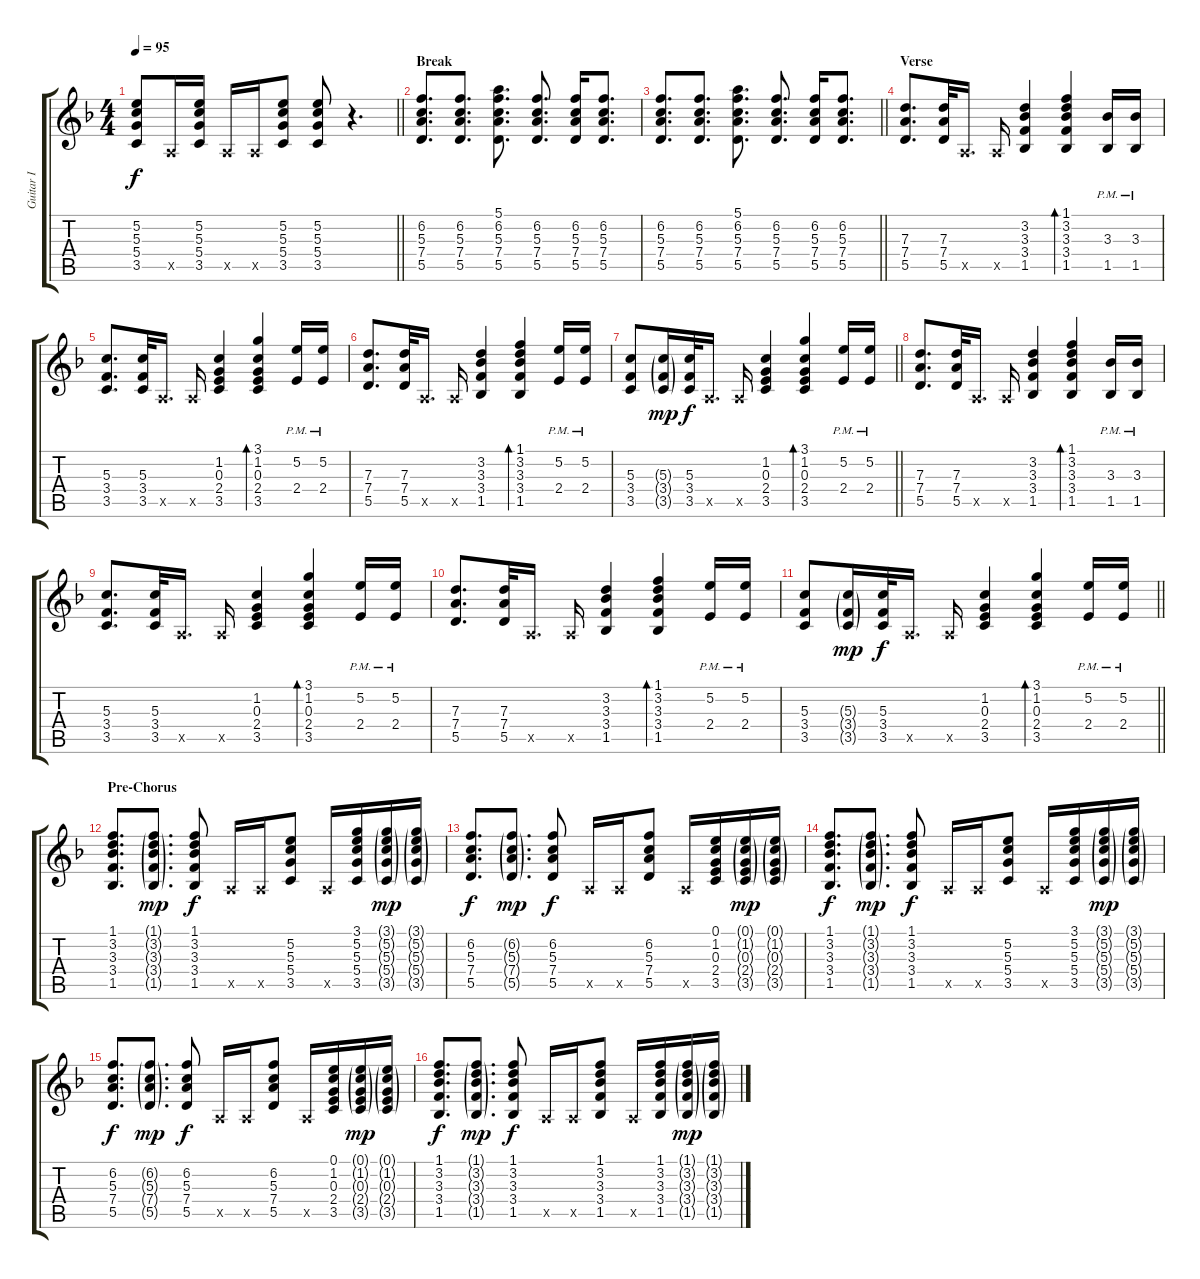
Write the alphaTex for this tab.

\track ("Guitar I" "Guitar I") {instrument acousticguitarsteel}
\staff {score tabs}
\tuning (E4 B3 G3 D3 A2 E2) {hide}
\ts (4 4)
\tempo 95
\clef g2
\barLineRight lightlight
\ks f
(5.2 5.3 5.4 3.5).8{dy f} 0.5{x}.16 (5.2 5.3 5.4 3.5).16 0.5{x}.16 0.5{x}.16 (5.2 5.3 5.4 3.5).8 (5.2 5.3 5.4 3.5).8 r.4{d} |
\section ("" "Break")
(6.2 5.3 7.4 5.5).8{d} (6.2 5.3 7.4 5.5).8{d} (5.1 6.2 5.3 7.4 5.5).8{d} (6.2 5.3 7.4 5.5).8{d} (6.2 5.3 7.4 5.5).16 (6.2 5.3 7.4 5.5).8{d} |
\barLineRight lightlight
(6.2 5.3 7.4 5.5).8{d} (6.2 5.3 7.4 5.5).8{d} (5.1 6.2 5.3 7.4 5.5).8{d} (6.2 5.3 7.4 5.5).8{d} (6.2 5.3 7.4 5.5).16 (6.2 5.3 7.4 5.5).8{d} |
\section ("" "Verse")
(7.3 7.4 5.5).8{d} (7.3 7.4 5.5).32 0.5{x}.16{d} 0.5{x}.16 (3.2 3.3 3.4 1.5).4 (1.1 3.2 3.3 3.4 1.5).4{bd 120} (3.3{pm} 1.5{pm}).16 (3.3{pm} 1.5{pm}).16 |
(5.3 3.4 3.5).8{d} (5.3 3.4 3.5).32 0.5{x}.16{d} 0.5{x}.16 (1.2 0.3 2.4 3.5).4 (3.1 1.2 0.3 2.4 3.5).4{bd 120} (5.2{pm} 2.4{pm}).16 (5.2{pm} 2.4{pm}).16 |
(7.3 7.4 5.5).8{d} (7.3 7.4 5.5).32 0.5{x}.16{d} 0.5{x}.16 (3.2 3.3 3.4 1.5).4 (1.1 3.2 3.3 3.4 1.5).4{bd 120} (5.2{pm} 2.4{pm}).16 (5.2{pm} 2.4{pm}).16 |
\barLineRight lightlight
(5.3 3.4 3.5).8 (5.3{g} 3.4{g} 3.5{g}).16{dy mp} (5.3 3.4 3.5).32{dy f} 0.5{x}.16{d} 0.5{x}.16 (1.2 0.3 2.4 3.5).4 (3.1 1.2 0.3 2.4 3.5).4{bd 120} (5.2{pm} 2.4{pm}).16 (5.2{pm} 2.4{pm}).16 |
(7.3 7.4 5.5).8{d} (7.3 7.4 5.5).32 0.5{x}.16{d} 0.5{x}.16 (3.2 3.3 3.4 1.5).4 (1.1 3.2 3.3 3.4 1.5).4{bd 120} (3.3{pm} 1.5{pm}).16 (3.3{pm} 1.5{pm}).16 |
(5.3 3.4 3.5).8{d} (5.3 3.4 3.5).32 0.5{x}.16{d} 0.5{x}.16 (1.2 0.3 2.4 3.5).4 (3.1 1.2 0.3 2.4 3.5).4{bd 120} (5.2{pm} 2.4{pm}).16 (5.2{pm} 2.4{pm}).16 |
(7.3 7.4 5.5).8{d} (7.3 7.4 5.5).32 0.5{x}.16{d} 0.5{x}.16 (3.2 3.3 3.4 1.5).4 (1.1 3.2 3.3 3.4 1.5).4{bd 120} (5.2{pm} 2.4{pm}).16 (5.2{pm} 2.4{pm}).16 |
\barLineRight lightlight
(5.3 3.4 3.5).8 (5.3{g} 3.4{g} 3.5{g}).16{dy mp} (5.3 3.4 3.5).32{dy f} 0.5{x}.16{d} 0.5{x}.16 (1.2 0.3 2.4 3.5).4 (3.1 1.2 0.3 2.4 3.5).4{bd 120} (5.2{pm} 2.4{pm}).16 (5.2{pm} 2.4{pm}).16 |
\section ("" "Pre-Chorus")
(1.1 3.2 3.3 3.4 1.5).8{d} (1.1{g} 3.2{g} 3.3{g} 3.4{g} 1.5{g}).8{d dy mp} (1.1 3.2 3.3 3.4 1.5).8{dy f} 0.5{x}.16 0.5{x}.16 (5.2 5.3 5.4 3.5).8 0.5{x}.16 (3.1 5.2 5.3 5.4 3.5).16 (3.1{g} 5.2{g} 5.3{g} 5.4{g} 3.5{g}).16{dy mp} (3.1{g} 5.2{g} 5.3{g} 5.4{g} 3.5{g}).16 |
(6.2 5.3 7.4 5.5).8{d dy f} (6.2{g} 5.3{g} 7.4{g} 5.5{g}).8{d dy mp} (6.2 5.3 7.4 5.5).8{dy f} 0.5{x}.16 0.5{x}.16 (6.2 5.3 7.4 5.5).8 0.5{x}.16 (0.1 1.2 0.3 2.4 3.5).16 (0.1{g} 1.2{g} 0.3{g} 2.4{g} 3.5{g}).16{dy mp} (0.1{g} 1.2{g} 0.3{g} 2.4{g} 3.5{g}).16 |
(1.1 3.2 3.3 3.4 1.5).8{d dy f} (1.1{g} 3.2{g} 3.3{g} 3.4{g} 1.5{g}).8{d dy mp} (1.1 3.2 3.3 3.4 1.5).8{dy f} 0.5{x}.16 0.5{x}.16 (5.2 5.3 5.4 3.5).8 0.5{x}.16 (3.1 5.2 5.3 5.4 3.5).16 (3.1{g} 5.2{g} 5.3{g} 5.4{g} 3.5{g}).16{dy mp} (3.1{g} 5.2{g} 5.3{g} 5.4{g} 3.5{g}).16 |
(6.2 5.3 7.4 5.5).8{d dy f} (6.2{g} 5.3{g} 7.4{g} 5.5{g}).8{d dy mp} (6.2 5.3 7.4 5.5).8{dy f} 0.5{x}.16 0.5{x}.16 (6.2 5.3 7.4 5.5).8 0.5{x}.16 (0.1 1.2 0.3 2.4 3.5).16 (0.1{g} 1.2{g} 0.3{g} 2.4{g} 3.5{g}).16{dy mp} (0.1{g} 1.2{g} 0.3{g} 2.4{g} 3.5{g}).16 |
(1.1 3.2 3.3 3.4 1.5).8{d dy f} (1.1{g} 3.2{g} 3.3{g} 3.4{g} 1.5{g}).8{d dy mp} (1.1 3.2 3.3 3.4 1.5).8{dy f} 0.5{x}.16 0.5{x}.16 (1.1 3.2 3.3 3.4 1.5).8 0.5{x}.16 (1.1 3.2 3.3 3.4 1.5).16 (1.1{g} 3.2{g} 3.3{g} 3.4{g} 1.5{g}).16{dy mp} (1.1{g} 3.2{g} 3.3{g} 3.4{g} 1.5{g}).16
